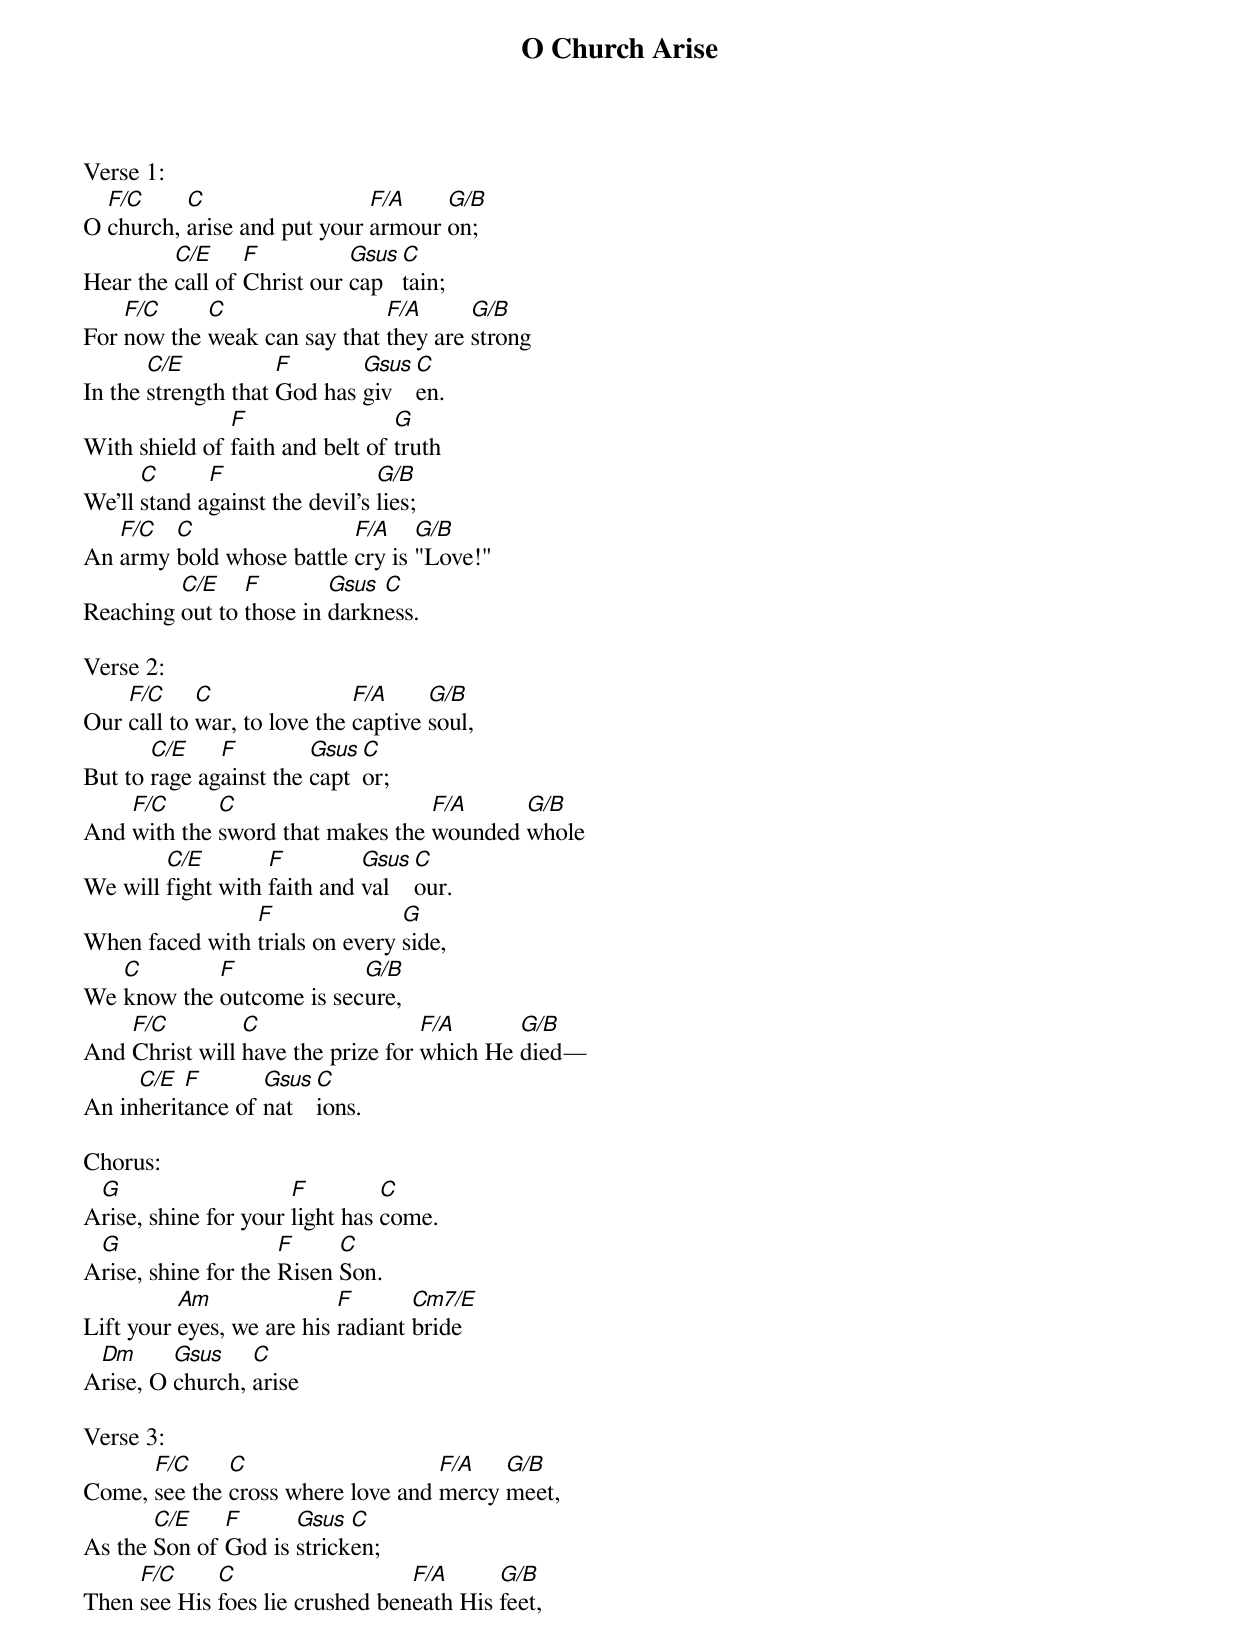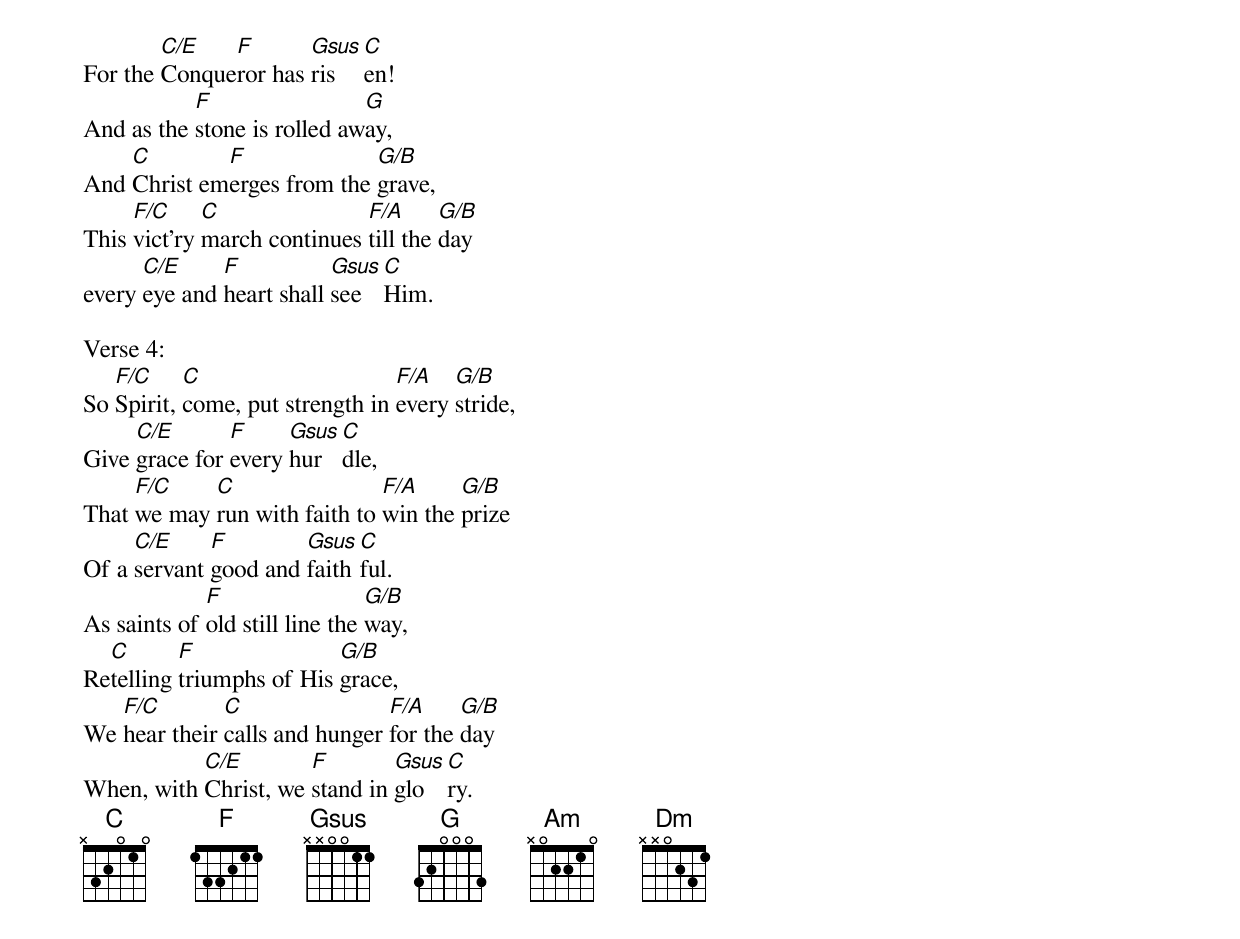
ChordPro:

{title: O Church Arise}
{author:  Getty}
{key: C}

Verse 1:
O [F/C]church, [C]arise and put your [F/A]armour [G/B]on;
Hear the [C/E]call of [F]Christ our [Gsus]cap[C]tain;
For [F/C]now the [C]weak can say that [F/A]they are [G/B]strong
In the [C/E]strength that [F]God has [Gsus]giv[C]en.
With shield of [F]faith and belt of [G]truth
We'll [C]stand a[F]gainst the devil's [G/B]lies;
An [F/C]army [C]bold whose battle [F/A]cry is [G/B]"Love!"
Reaching [C/E]out to [F]those in [Gsus]darkn[C]ess.

Verse 2:
Our [F/C]call to [C]war, to love the [F/A]captive [G/B]soul,
But to [C/E]rage ag[F]ainst the [Gsus]capt[C]or;
And [F/C]with the [C]sword that makes the [F/A]wounded [G/B]whole
We will [C/E]fight with [F]faith and [Gsus]val[C]our.
When faced with [F]trials on every [G]side,
We [C]know the [F]outcome is sec[G/B]ure,
And [F/C]Christ will [C]have the prize for [F/A]which He [G/B]died—
An in[C/E]herit[F]ance of [Gsus]nat[C]ions.

Chorus:
A[G]rise, shine for your [F]light has [C]come.
A[G]rise, shine for the [F]Risen [C]Son.
Lift your [Am]eyes, we are his [F]radiant [Cm7/E]bride
A[Dm]rise, O [Gsus]church, [C]arise

Verse 3:
Come, [F/C]see the [C]cross where love and [F/A]mercy [G/B]meet,
As the [C/E]Son of [F]God is [Gsus]strick[C]en;
Then [F/C]see His [C]foes lie crushed ben[F/A]eath His [G/B]feet,
For the [C/E]Conque[F]ror has [Gsus]ris[C]en!
And as the [F]stone is rolled aw[G]ay,
And [C]Christ em[F]erges from the [G/B]grave,
This [F/C]vict'ry [C]march continues [F/A]till the [G/B]day
every [C/E]eye and [F]heart shall [Gsus]see [C]Him.

Verse 4:
So [F/C]Spirit, [C]come, put strength in [F/A]every [G/B]stride,
Give [C/E]grace for [F]every [Gsus]hur[C]dle,
That [F/C]we may [C]run with faith to [F/A]win the [G/B]prize
Of a [C/E]servant [F]good and [Gsus]faith[C]ful.
As saints of [F]old still line the [G/B]way,
Re[C]telling [F]triumphs of His [G/B]grace,
We [F/C]hear their [C]calls and hunger [F/A]for the [G/B]day
When, with [C/E]Christ, we [F]stand in [Gsus]glo[C]ry.
